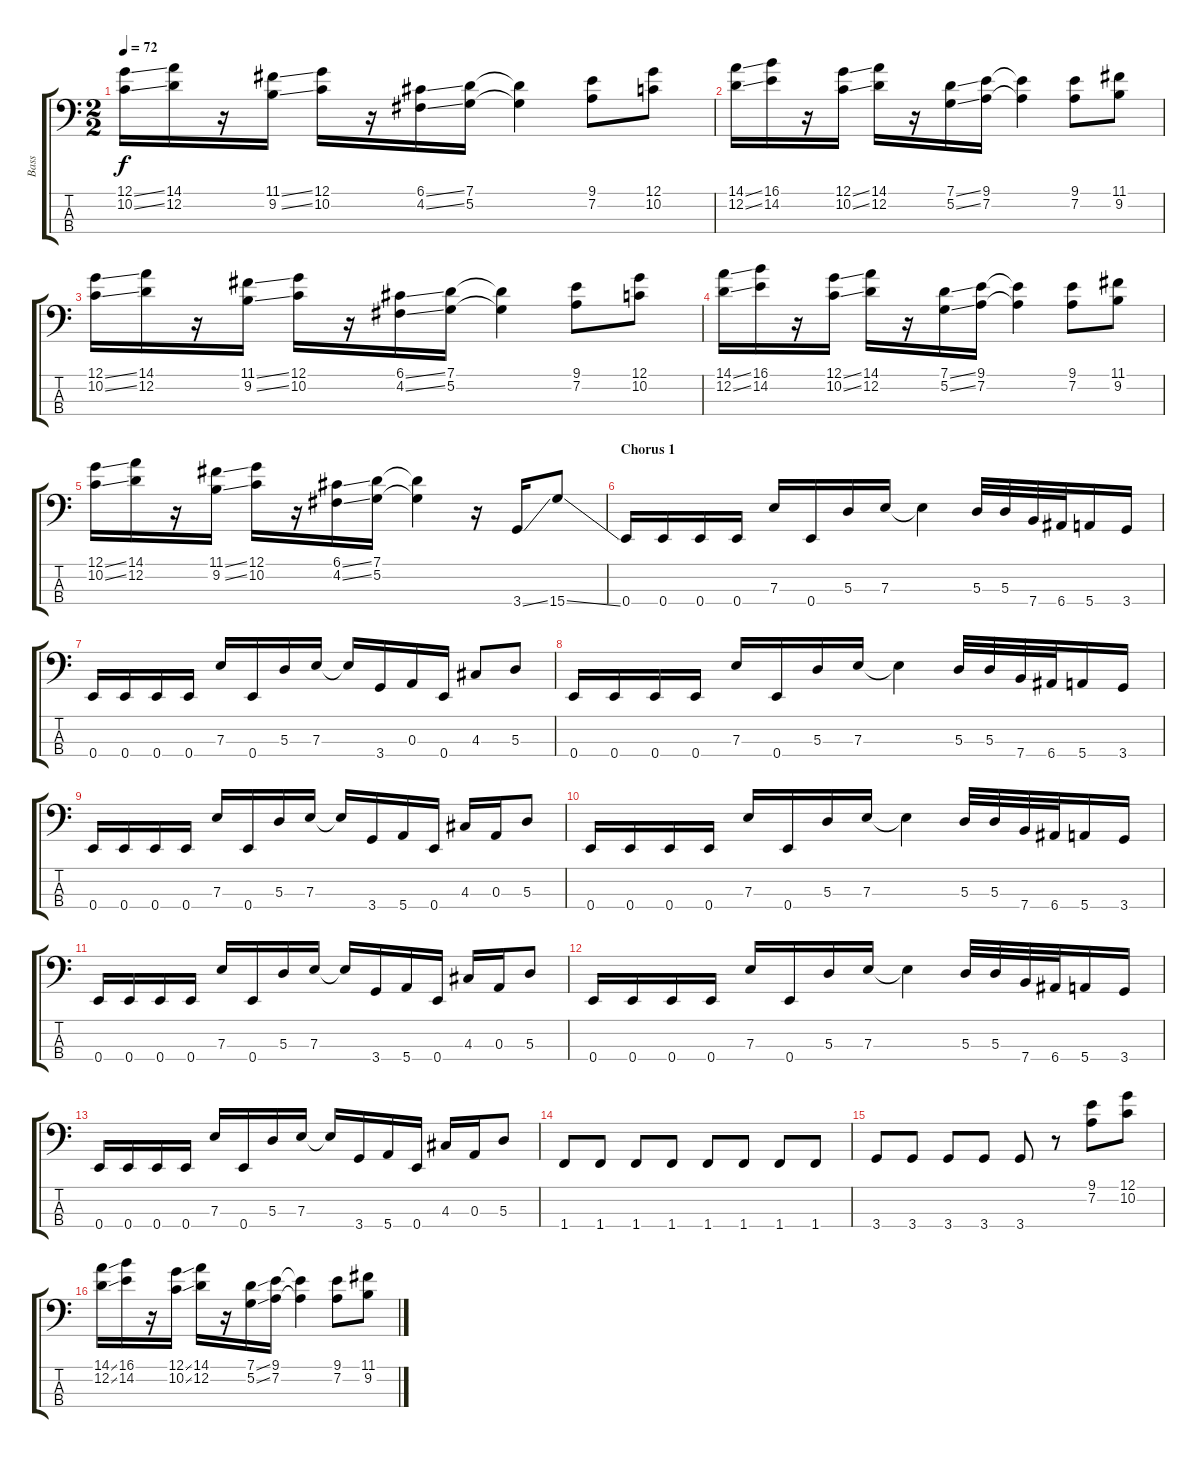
\track ("Bass" "Bass") {instrument electricbassfinger}
\staff {score tabs}
\tuning (G2 D2 A1 E1) {hide}
\ts (2 2)
\tempo 72
\clef f4
\ks c
(12.1{ss} 10.2{ss}).16{dy f} (14.1 12.2).16 r.16 (11.1{ss} 9.2{ss}).16 (12.1 10.2).16 r.16 (6.1{ss} 4.2{ss}).16 (7.1 5.2).16 (7.1{t} 5.2{t}).4 (9.1 7.2).8 (12.1 10.2).8 |
(14.1{ss} 12.2{ss}).16 (16.1 14.2).16 r.16 (12.1{ss} 10.2{ss}).16 (14.1 12.2).16 r.16 (7.1{ss} 5.2{ss}).16 (9.1 7.2).16 (9.1{t} 7.2{t}).4 (9.1 7.2).8 (11.1 9.2).8 |
(12.1{ss} 10.2{ss}).16 (14.1 12.2).16 r.16 (11.1{ss} 9.2{ss}).16 (12.1 10.2).16 r.16 (6.1{ss} 4.2{ss}).16 (7.1 5.2).16 (7.1{t} 5.2{t}).4 (9.1 7.2).8 (12.1 10.2).8 |
(14.1{ss} 12.2{ss}).16 (16.1 14.2).16 r.16 (12.1{ss} 10.2{ss}).16 (14.1 12.2).16 r.16 (7.1{ss} 5.2{ss}).16 (9.1 7.2).16 (9.1{t} 7.2{t}).4 (9.1 7.2).8 (11.1 9.2).8 |
(12.1{ss} 10.2{ss}).16 (14.1 12.2).16 r.16 (11.1{ss} 9.2{ss}).16 (12.1 10.2).16 r.16 (6.1{ss} 4.2{ss}).16 (7.1 5.2).16 (7.1{t} 5.2{t}).4 r.16 3.4{ss}.16 15.4{ss}.8 |
\section ("" "Chorus 1")
0.4.16 0.4.16 0.4.16 0.4.16 7.3.16 0.4.16 5.3.16 7.3.16 7.3{t}.4 5.3.32 5.3.32 7.4.32 6.4.32 5.4.16 3.4.16 |
0.4.16 0.4.16 0.4.16 0.4.16 7.3.16 0.4.16 5.3.16 7.3.16 7.3{t}.16 3.4.16 0.3.16 0.4.16 4.3.8 5.3.8 |
0.4.16 0.4.16 0.4.16 0.4.16 7.3.16 0.4.16 5.3.16 7.3.16 7.3{t}.4 5.3.32 5.3.32 7.4.32 6.4.32 5.4.16 3.4.16 |
0.4.16 0.4.16 0.4.16 0.4.16 7.3.16 0.4.16 5.3.16 7.3.16 7.3{t}.16 3.4.16 5.4.16 0.4.16 4.3.16 0.3.16 5.3.8 |
0.4.16 0.4.16 0.4.16 0.4.16 7.3.16 0.4.16 5.3.16 7.3.16 7.3{t}.4 5.3.32 5.3.32 7.4.32 6.4.32 5.4.16 3.4.16 |
0.4.16 0.4.16 0.4.16 0.4.16 7.3.16 0.4.16 5.3.16 7.3.16 7.3{t}.16 3.4.16 5.4.16 0.4.16 4.3.16 0.3.16 5.3.8 |
0.4.16 0.4.16 0.4.16 0.4.16 7.3.16 0.4.16 5.3.16 7.3.16 7.3{t}.4 5.3.32 5.3.32 7.4.32 6.4.32 5.4.16 3.4.16 |
0.4.16 0.4.16 0.4.16 0.4.16 7.3.16 0.4.16 5.3.16 7.3.16 7.3{t}.16 3.4.16 5.4.16 0.4.16 4.3.16 0.3.16 5.3.8 |
1.4.8 1.4.8 1.4.8 1.4.8 1.4.8 1.4.8 1.4.8 1.4.8 |
3.4.8 3.4.8 3.4.8 3.4.8 3.4.8 r.8 (9.1 7.2).8 (12.1 10.2).8 |
(14.1{ss} 12.2{ss}).16 (16.1 14.2).16 r.16 (12.1{ss} 10.2{ss}).16 (14.1 12.2).16 r.16 (7.1{ss} 5.2{ss}).16 (9.1 7.2).16 (9.1{t} 7.2{t}).4 (9.1 7.2).8 (11.1 9.2).8
